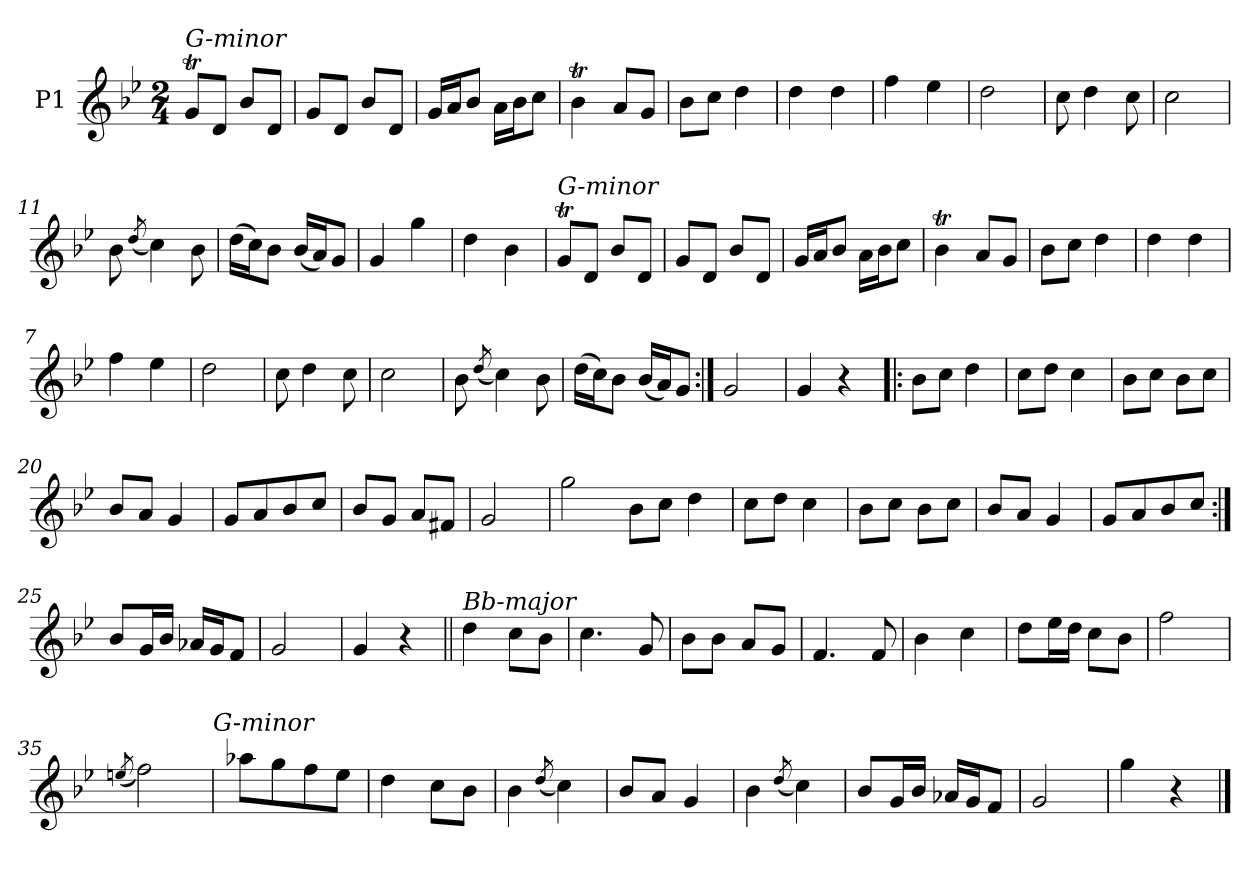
**kern
*part1
*staff1
*I"P1
*clefG2
*k[b-e-]
*g:
*M2/4
=1
!LO:TX:a:i:t=G-minor
8gTL
8dJ
8b-L
8dJ
=2
8gL
8dJ
8b-L
8dJ
=3
16gLL
16aJ
8b-J
16aLL
16b-J
8ccJ
=4
4b-T
8aL
8gJ
=5
8b-L
8ccJ
4dd
=6
4dd
4dd
=7
4ff
4ee-
=8
2dd
=9
8cc
4dd
8cc
=10
2cc
=11
8b-
(8qdd/
4cc)
8b-
=12
(16ddLL
16ccJ)
8b-J
(16b-LL
16aJ)
8gJ
=13
4g
4gg
=14
4dd
4b-
=1
!LO:TX:a:i:t=G-minor
8gTL
8dJ
8b-L
8dJ
=2
8gL
8dJ
8b-L
8dJ
=3
16gLL
16aJ
8b-J
16aLL
16b-J
8ccJ
=4
4b-T
8aL
8gJ
=5
8b-L
8ccJ
4dd
=6
4dd
4dd
=7
4ff
4ee-
=8
2dd
=9
8cc
4dd
8cc
=10
2cc
=11
8b-
(8qdd/
4cc)
8b-
=12
(16ddLL
16ccJ)
8b-J
(16b-LL
16aJ)
8gJ
=15:|!
2g
=16
4g
4r
=17!|:
8b-L
8ccJ
4dd
=18
8ccL
8ddJ
4cc
=19
8b-L
8ccJ
8b-L
8ccJ
=20
8b-L
8aJ
4g
=21
8gL
8a
8b-
8ccJ
=22
8b-L
8gJ
8aL
8f#XJ
=23
2g
=24
2gg
8b-L
8ccJ
4dd
=18
8ccL
8ddJ
4cc
=19
8b-L
8ccJ
8b-L
8ccJ
=20
8b-L
8aJ
4g
=21
8gL
8a
8b-
8ccJ
=25:|!
8b-L
16gL
16b-JJ
16a-XLL
16gJ
8fJ
=26
2g
=27
4g
4r
=28||
!LO:TX:a:i:t=Bb-major
4dd
8ccL
8b-J
=29
4.cc
8g
=30
8b-L
8b-J
8aL
8gJ
=31
4.f
8f
=32
4b-
4cc
=33
8ddL
16ee-L
16ddJJ
8ccL
8b-J
=34
2ff
=35
(8qeen/
2ff)
!LO:TX:a:i:t=G-minor
=36
8aa-XL
8gg
8ff
8ee-J
=37
4dd
8ccL
8b-J
=38
4b-
(8qdd/
4cc)
=39
8b-L
8aJ
4g
=40
4b-
(8qdd/
4cc)
=41
8b-L
16gL
16b-JJ
16a-XLL
16gJ
8fJ
=42
2g
=43
4gg
4r
==
*-
